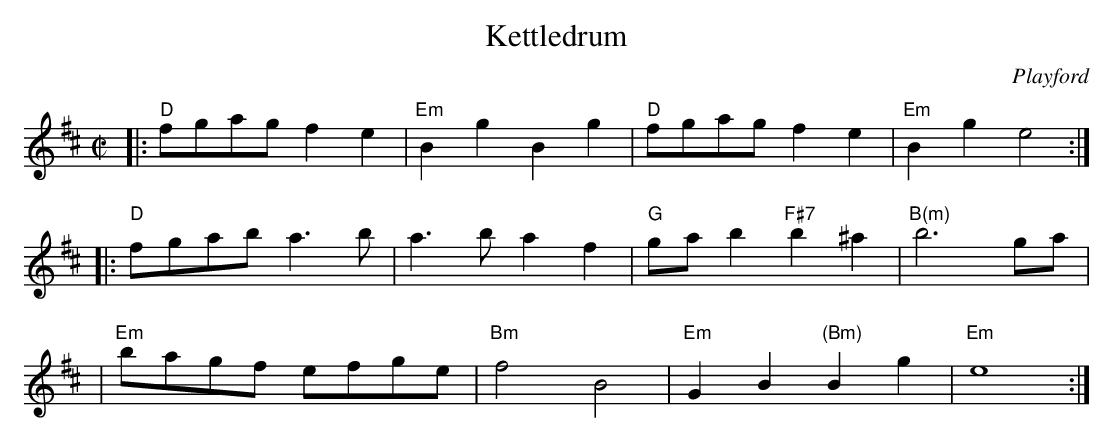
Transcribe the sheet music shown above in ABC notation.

X:1
T: Kettledrum
O: Playford
M: C|
L: 1/8
K: Edor
|: "D"fgag f2e2 | "Em"B2g2 B2g2 | "D"fgag f2e2 | "Em"B2g2 e4 :|
|: "D"fgab a3b | a3b a2f2 | "G"gab2 "F#7"b2^a2 | "B(m)"b6 ga |
|  "Em"bagf efge | "Bm"f4 B4 | "Em"G2B2 "(Bm)"B2g2 | "Em"e8 :|
